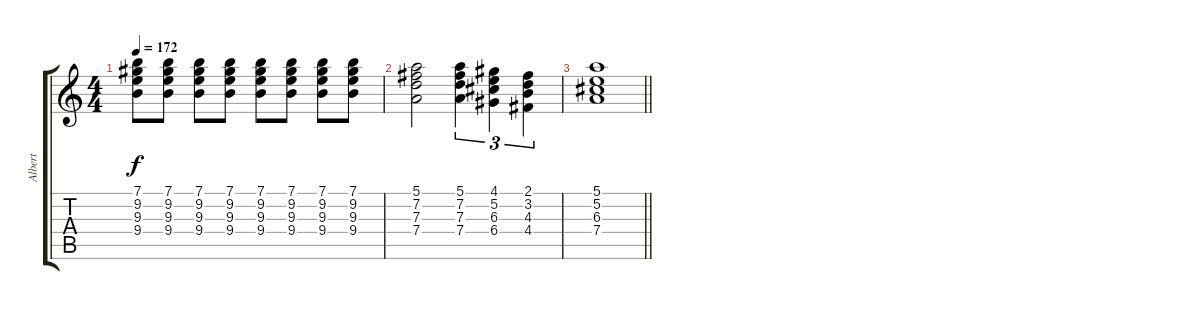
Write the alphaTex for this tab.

\track ("Albert" "Albert") {instrument electricguitarclean}
\staff {score tabs}
\tuning (E4 B3 G3 D3 A2 E2) {hide}
\ts (4 4)
\tempo 172
\clef g2
\ks c
(7.1 9.2 9.3 9.4).8{dy f} (7.1 9.2 9.3 9.4).8 (7.1 9.2 9.3 9.4).8 (7.1 9.2 9.3 9.4).8 (7.1 9.2 9.3 9.4).8 (7.1 9.2 9.3 9.4).8 (7.1 9.2 9.3 9.4).8 (7.1 9.2 9.3 9.4).8 |
(5.1 7.2 7.3 7.4).2 (5.1 7.2 7.3 7.4).4{tu (3 2)} (4.1 5.2 6.3 6.4).4{tu (3 2)} (2.1 3.2 4.3 4.4).4{tu (3 2)} |
\barLineRight lightlight
(5.1 5.2 6.3 7.4).1
